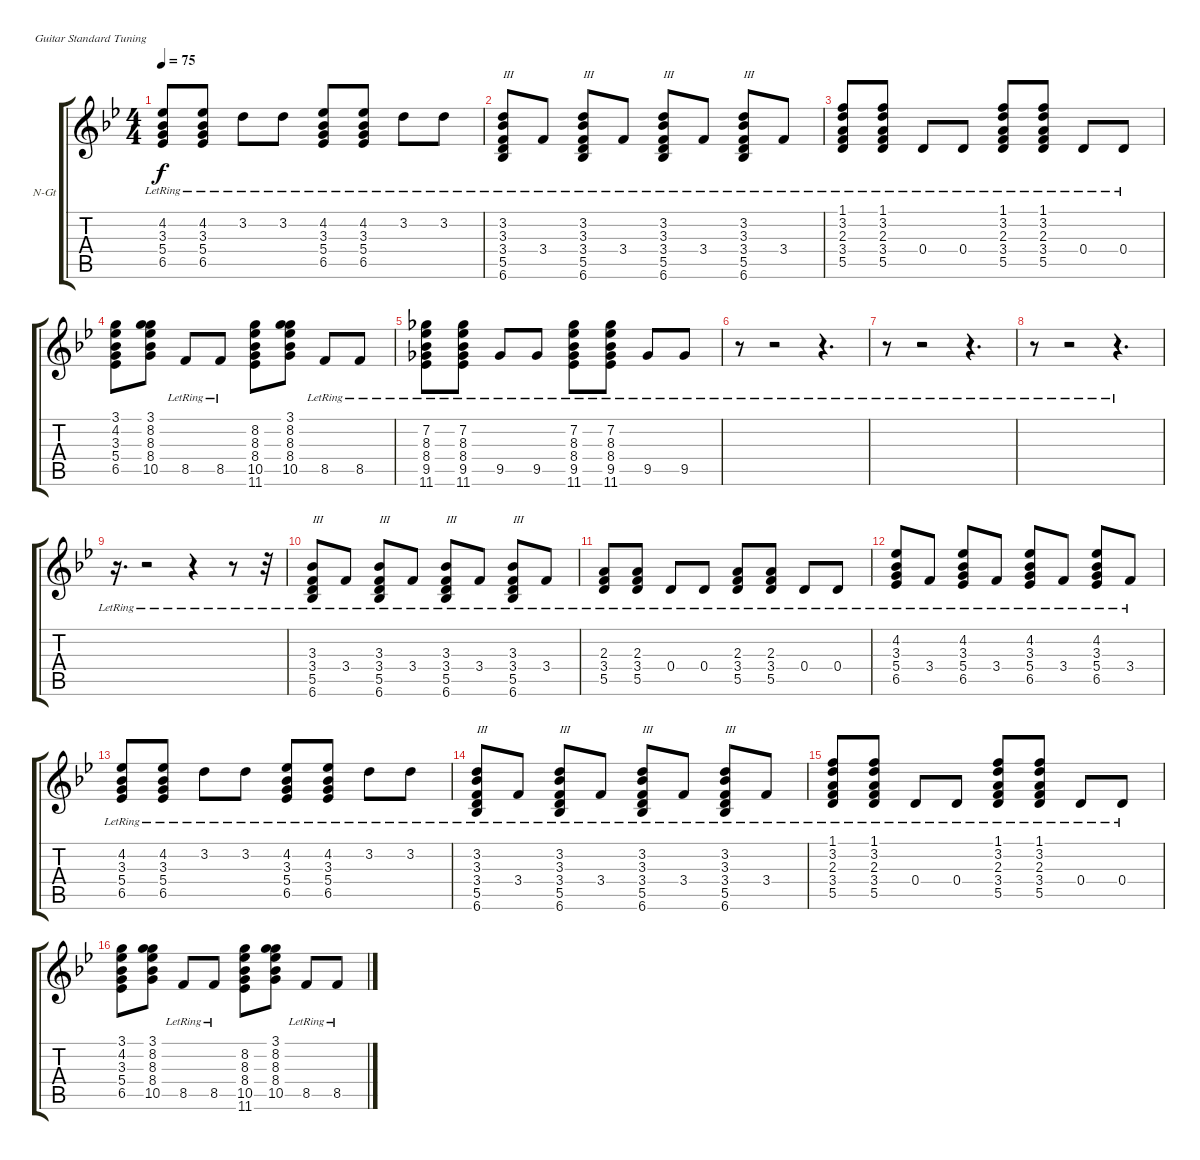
\bracketExtendMode groupsimilarinstruments
\firstSystemTrackNameOrientation horizontal
\otherSystemsTrackNameOrientation horizontal
\track ("Left" "N-Gt") {instrument acousticguitarnylon}
\staff {score tabs}
\tuning (E4 B3 G3 D3 A2 E2)
\ts (4 4)
\tempo 75
\clef g2
\ks bb
(4.2{lr} 3.3{lr} 5.4{lr} 6.5{lr}).8{dy f} (4.2{lr} 3.3{lr} 5.4{lr} 6.5{lr}).8 3.2{lr}.8 3.2{lr}.8 (4.2{lr} 3.3{lr} 5.4{lr} 6.5{lr}).8 (4.2{lr} 3.3{lr} 5.4{lr} 6.5{lr}).8 3.2{lr}.8 3.2{lr}.8 |
(3.2{lr} 3.3{lr} 3.4{lr} 5.5{lr} 6.6{lr}).8{txt "III"} 3.4{lr}.8 (3.2{lr} 3.3{lr} 3.4{lr} 5.5{lr} 6.6{lr}).8{txt "III"} 3.4{lr}.8 (3.2{lr} 3.3{lr} 3.4{lr} 5.5{lr} 6.6{lr}).8{txt "III"} 3.4{lr}.8 (3.2{lr} 3.3{lr} 3.4{lr} 5.5{lr} 6.6{lr}).8{txt "III"} 3.4{lr}.8 |
(1.1{lr} 3.2{lr} 2.3{lr} 3.4{lr} 5.5{lr}).8 (1.1{lr} 3.2{lr} 2.3{lr} 3.4{lr} 5.5{lr}).8 0.4{lr}.8 0.4{lr}.8 (1.1{lr} 3.2{lr} 2.3{lr} 3.4{lr} 5.5{lr}).8 (1.1{lr} 3.2{lr} 2.3{lr} 3.4{lr} 5.5{lr}).8 0.4{lr}.8 0.4{lr}.8 |
(3.1 4.2 3.3 5.4 6.5).8 (3.1 8.2 8.3 8.4 10.5).8 8.5{lr}.8 8.5{lr}.8 (8.2 8.3 8.4 10.5 11.6).8 (3.1 8.2 8.3 8.4 10.5).8 8.5{lr}.8 8.5{lr}.8 |
(7.2{lr} 8.3{lr} 8.4{lr} 9.5{lr} 11.6{lr}).8 (7.2{lr} 8.3{lr} 8.4{lr} 9.5{lr} 11.6{lr}).8 9.5{lr}.8 9.5{lr}.8 (7.2{lr} 8.3{lr} 8.4{lr} 9.5{lr} 11.6{lr}).8 (7.2{lr} 8.3{lr} 8.4{lr} 9.5{lr} 11.6{lr}).8 9.5{lr}.8 9.5{lr}.8 |
r.8 r.2 r.4{d} |
r.8 r.2 r.4{d} |
r.8 r.2 r.4{d} |
r.16{d} r.2 r.4 r.8 r.32 |
(3.3{lr} 3.4{lr} 5.5{lr} 6.6{lr}).8{txt "III"} 3.4{lr}.8 (3.3{lr} 3.4{lr} 5.5{lr} 6.6{lr}).8{txt "III"} 3.4{lr}.8 (3.3{lr} 3.4{lr} 5.5{lr} 6.6{lr}).8{txt "III"} 3.4{lr}.8 (3.3{lr} 3.4{lr} 5.5{lr} 6.6{lr}).8{txt "III"} 3.4{lr}.8 |
(2.3{lr} 3.4{lr} 5.5{lr}).8 (2.3{lr} 3.4{lr} 5.5{lr}).8 0.4{lr}.8 0.4{lr}.8 (2.3{lr} 3.4{lr} 5.5{lr}).8 (2.3{lr} 3.4{lr} 5.5{lr}).8 0.4{lr}.8 0.4{lr}.8 |
(4.2{lr} 3.3{lr} 5.4{lr} 6.5{lr}).8 3.4{lr}.8 (4.2{lr} 3.3{lr} 5.4{lr} 6.5{lr}).8 3.4{lr}.8 (4.2{lr} 3.3{lr} 5.4{lr} 6.5{lr}).8 3.4{lr}.8 (4.2{lr} 3.3{lr} 5.4{lr} 6.5{lr}).8 3.4{lr}.8 |
(4.2{lr} 3.3{lr} 5.4{lr} 6.5{lr}).8 (4.2{lr} 3.3{lr} 5.4{lr} 6.5{lr}).8 3.2{lr}.8 3.2{lr}.8 (4.2{lr} 3.3{lr} 5.4{lr} 6.5{lr}).8 (4.2{lr} 3.3{lr} 5.4{lr} 6.5{lr}).8 3.2{lr}.8 3.2{lr}.8 |
(3.2{lr} 3.3{lr} 3.4{lr} 5.5{lr} 6.6{lr}).8{txt "III"} 3.4{lr}.8 (3.2{lr} 3.3{lr} 3.4{lr} 5.5{lr} 6.6{lr}).8{txt "III"} 3.4{lr}.8 (3.2{lr} 3.3{lr} 3.4{lr} 5.5{lr} 6.6{lr}).8{txt "III"} 3.4{lr}.8 (3.2{lr} 3.3{lr} 3.4{lr} 5.5{lr} 6.6{lr}).8{txt "III"} 3.4{lr}.8 |
(1.1{lr} 3.2{lr} 2.3{lr} 3.4{lr} 5.5{lr}).8 (1.1{lr} 3.2{lr} 2.3{lr} 3.4{lr} 5.5{lr}).8 0.4{lr}.8 0.4{lr}.8 (1.1{lr} 3.2{lr} 2.3{lr} 3.4{lr} 5.5{lr}).8 (1.1{lr} 3.2{lr} 2.3{lr} 3.4{lr} 5.5{lr}).8 0.4{lr}.8 0.4{lr}.8 |
(3.1 4.2 3.3 5.4 6.5).8 (3.1 8.2 8.3 8.4 10.5).8 8.5{lr}.8 8.5{lr}.8 (8.2 8.3 8.4 10.5 11.6).8 (3.1 8.2 8.3 8.4 10.5).8 8.5{lr}.8 8.5{lr}.8
